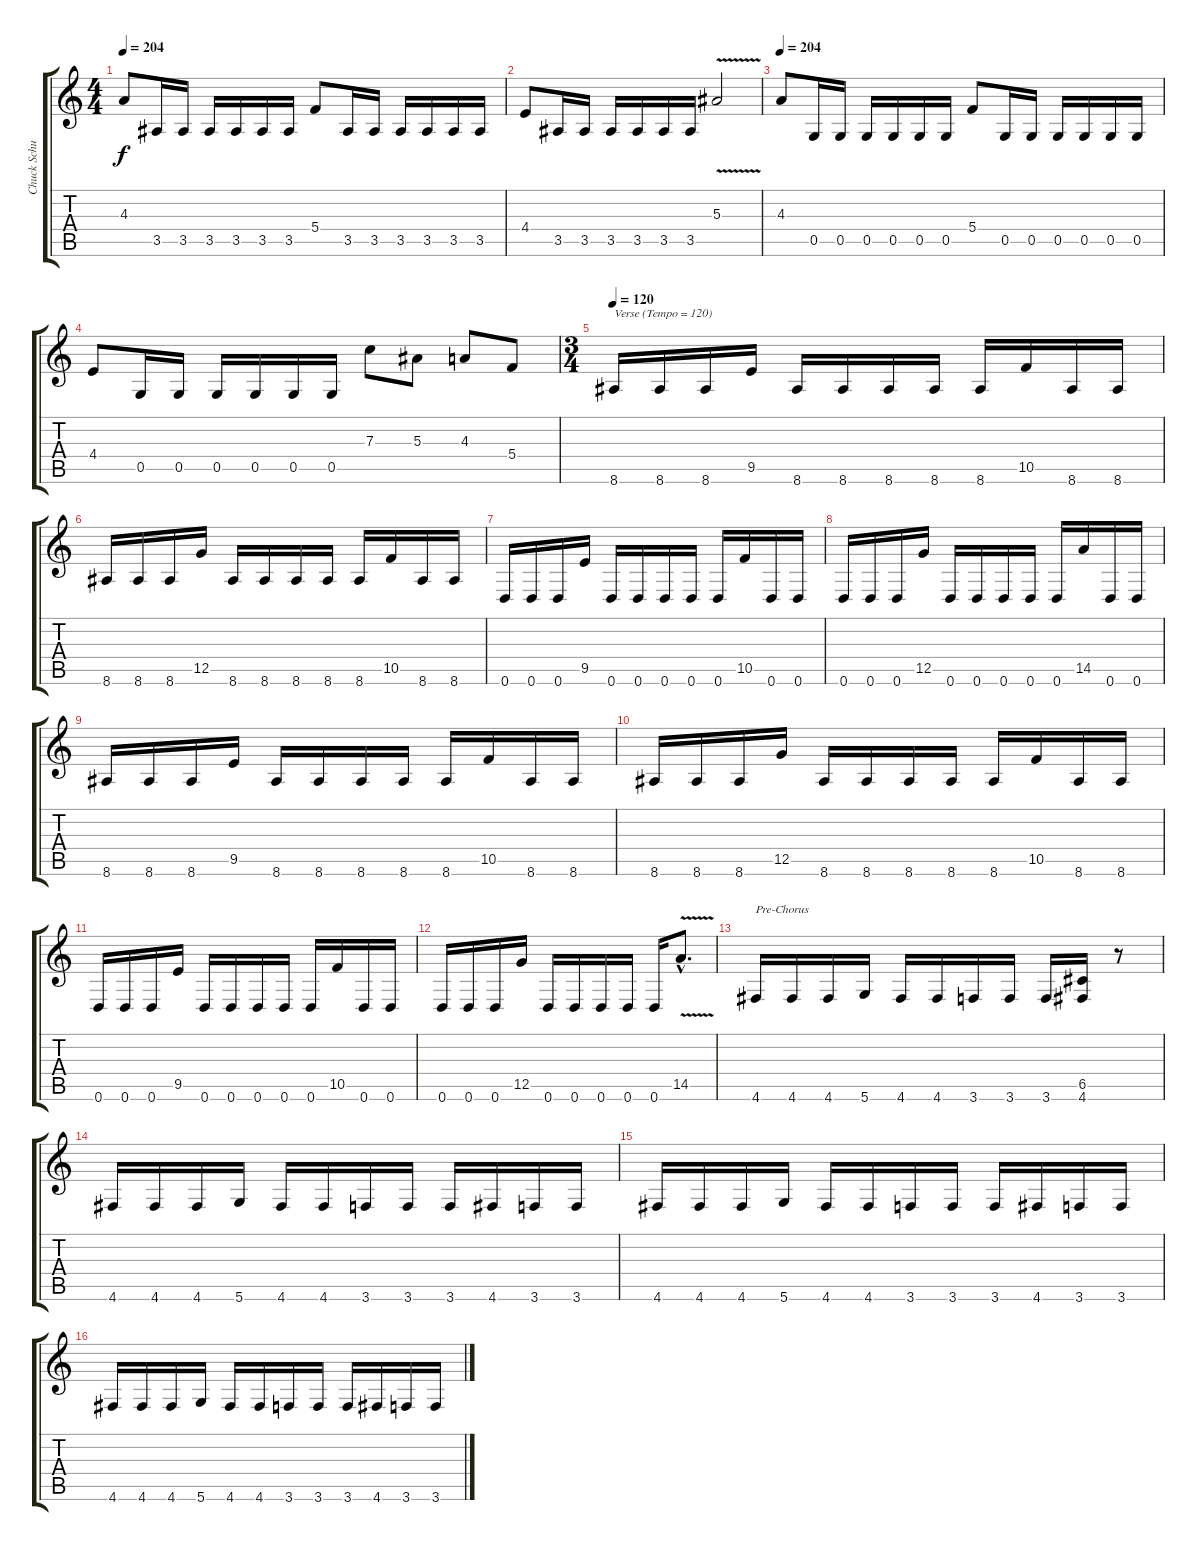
\track ("Chuck Schuldiner" "Chuck Schu") {instrument distortionguitar}
\staff {score tabs}
\tuning (D4 A3 F3 C3 G2 D2) {hide}
\ts (4 4)
\tempo 204
\clef g2
\ks c
4.3.8{dy f} 3.5.16 3.5.16 3.5.16 3.5.16 3.5.16 3.5.16 5.4.8 3.5.16 3.5.16 3.5.16 3.5.16 3.5.16 3.5.16 |
4.4.8 3.5.16 3.5.16 3.5.16 3.5.16 3.5.16 3.5.16 5.3{v}.2 |
\tempo 204
4.3.8 0.5.16 0.5.16 0.5.16 0.5.16 0.5.16 0.5.16 5.4.8 0.5.16 0.5.16 0.5.16 0.5.16 0.5.16 0.5.16 |
4.4.8 0.5.16 0.5.16 0.5.16 0.5.16 0.5.16 0.5.16 7.3.8 5.3.8 4.3.8 5.4.8 |
\ts (3 4)
\tempo 120
8.6.16{txt "Verse (Tempo = 120)" volume 14 instrument distortionguitar} 8.6.16 8.6.16 9.5.16 8.6.16 8.6.16 8.6.16 8.6.16 8.6.16 10.5.16 8.6.16 8.6.16 |
8.6.16 8.6.16 8.6.16 12.5.16 8.6.16 8.6.16 8.6.16 8.6.16 8.6.16 10.5.16 8.6.16 8.6.16 |
0.6.16 0.6.16 0.6.16 9.5.16 0.6.16 0.6.16 0.6.16 0.6.16 0.6.16 10.5.16 0.6.16 0.6.16 |
0.6.16 0.6.16 0.6.16 12.5.16 0.6.16 0.6.16 0.6.16 0.6.16 0.6.16 14.5.16 0.6.16 0.6.16 |
8.6.16 8.6.16 8.6.16 9.5.16 8.6.16 8.6.16 8.6.16 8.6.16 8.6.16 10.5.16 8.6.16 8.6.16 |
8.6.16 8.6.16 8.6.16 12.5.16 8.6.16 8.6.16 8.6.16 8.6.16 8.6.16 10.5.16 8.6.16 8.6.16 |
0.6.16 0.6.16 0.6.16 9.5.16 0.6.16 0.6.16 0.6.16 0.6.16 0.6.16 10.5.16 0.6.16 0.6.16 |
0.6.16 0.6.16 0.6.16 12.5.16 0.6.16 0.6.16 0.6.16 0.6.16 0.6.16 14.5{v hac}.8{d} |
4.6.16{txt "Pre-Chorus"} 4.6.16 4.6.16 5.6.16 4.6.16 4.6.16 3.6.16 3.6.16 3.6.16 (6.5 4.6).16 r.8 |
4.6.16 4.6.16 4.6.16 5.6.16 4.6.16 4.6.16 3.6.16 3.6.16 3.6.16 4.6.16 3.6.16 3.6.16 |
4.6.16 4.6.16 4.6.16 5.6.16 4.6.16 4.6.16 3.6.16 3.6.16 3.6.16 4.6.16 3.6.16 3.6.16 |
4.6.16 4.6.16 4.6.16 5.6.16 4.6.16 4.6.16 3.6.16 3.6.16 3.6.16 4.6.16 3.6.16 3.6.16
